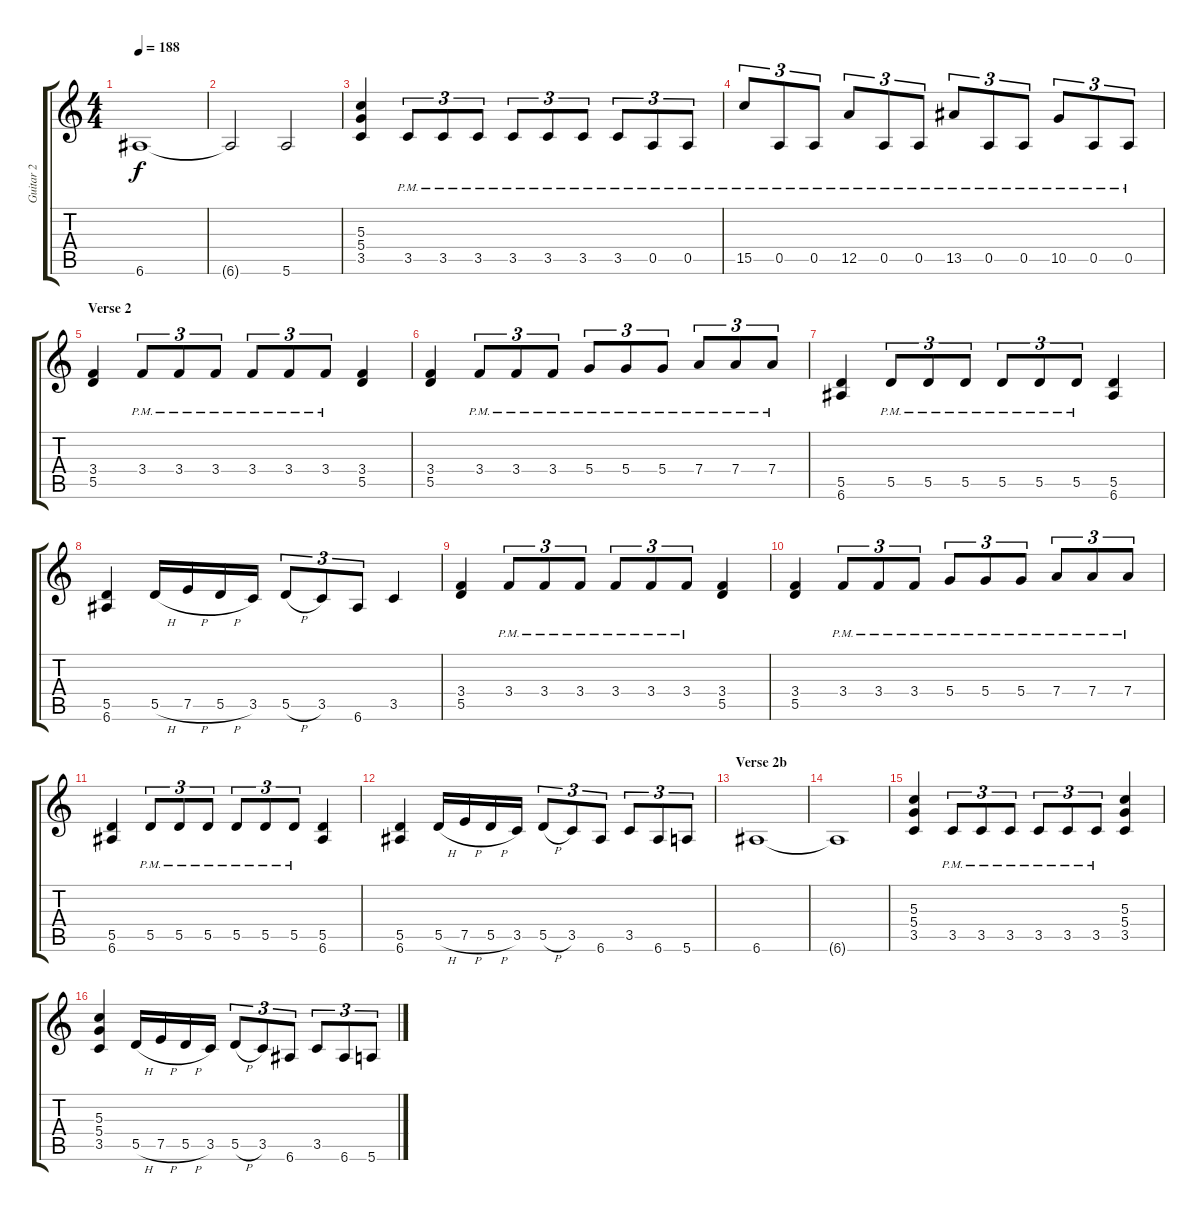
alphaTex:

\track ("Guitar 2" "Guitar 2") {instrument distortionguitar}
\staff {score tabs}
\tuning (E4 B3 G3 D3 A2 E2) {hide}
\ts (4 4)
\tempo 188
\clef g2
\ks c
6.6.1{dy f} |
6.6{t}.2 5.6.2 |
(5.3 5.4 3.5).4 3.5{pm}.8{tu (3 2)} 3.5{pm}.8{tu (3 2)} 3.5{pm}.8{tu (3 2)} 3.5{pm}.8{tu (3 2)} 3.5{pm}.8{tu (3 2)} 3.5{pm}.8{tu (3 2)} 3.5{pm}.8{tu (3 2)} 0.5{pm}.8{tu (3 2)} 0.5{pm}.8{tu (3 2)} |
15.5{pm}.8{tu (3 2)} 0.5{pm}.8{tu (3 2)} 0.5{pm}.8{tu (3 2)} 12.5{pm}.8{tu (3 2)} 0.5{pm}.8{tu (3 2)} 0.5{pm}.8{tu (3 2)} 13.5{pm}.8{tu (3 2)} 0.5{pm}.8{tu (3 2)} 0.5{pm}.8{tu (3 2)} 10.5{pm}.8{tu (3 2)} 0.5{pm}.8{tu (3 2)} 0.5{pm}.8{tu (3 2)} |
\section ("" "Verse 2")
(3.4 5.5).4 3.4{pm}.8{tu (3 2)} 3.4{pm}.8{tu (3 2)} 3.4{pm}.8{tu (3 2)} 3.4{pm}.8{tu (3 2)} 3.4{pm}.8{tu (3 2)} 3.4{pm}.8{tu (3 2)} (3.4 5.5).4 |
(3.4 5.5).4 3.4{pm}.8{tu (3 2)} 3.4{pm}.8{tu (3 2)} 3.4{pm}.8{tu (3 2)} 5.4{pm}.8{tu (3 2)} 5.4{pm}.8{tu (3 2)} 5.4{pm}.8{tu (3 2)} 7.4{pm}.8{tu (3 2)} 7.4{pm}.8{tu (3 2)} 7.4{pm}.8{tu (3 2)} |
(5.5 6.6).4 5.5{pm}.8{tu (3 2)} 5.5{pm}.8{tu (3 2)} 5.5{pm}.8{tu (3 2)} 5.5{pm}.8{tu (3 2)} 5.5{pm}.8{tu (3 2)} 5.5{pm}.8{tu (3 2)} (5.5 6.6).4 |
(5.5 6.6).4 5.5{h}.16 7.5{h}.16 5.5{h}.16 3.5.16 5.5{h}.8{tu (3 2)} 3.5.8{tu (3 2)} 6.6.8{tu (3 2)} 3.5.4 |
(3.4 5.5).4 3.4{pm}.8{tu (3 2)} 3.4{pm}.8{tu (3 2)} 3.4{pm}.8{tu (3 2)} 3.4{pm}.8{tu (3 2)} 3.4{pm}.8{tu (3 2)} 3.4{pm}.8{tu (3 2)} (3.4 5.5).4 |
(3.4 5.5).4 3.4{pm}.8{tu (3 2)} 3.4{pm}.8{tu (3 2)} 3.4{pm}.8{tu (3 2)} 5.4{pm}.8{tu (3 2)} 5.4{pm}.8{tu (3 2)} 5.4{pm}.8{tu (3 2)} 7.4{pm}.8{tu (3 2)} 7.4{pm}.8{tu (3 2)} 7.4{pm}.8{tu (3 2)} |
(5.5 6.6).4 5.5{pm}.8{tu (3 2)} 5.5{pm}.8{tu (3 2)} 5.5{pm}.8{tu (3 2)} 5.5{pm}.8{tu (3 2)} 5.5{pm}.8{tu (3 2)} 5.5{pm}.8{tu (3 2)} (5.5 6.6).4 |
(5.5 6.6).4 5.5{h}.16 7.5{h}.16 5.5{h}.16 3.5.16 5.5{h}.8{tu (3 2)} 3.5.8{tu (3 2)} 6.6.8{tu (3 2)} 3.5.8{tu (3 2)} 6.6.8{tu (3 2)} 5.6.8{tu (3 2)} |
\section ("" "Verse 2b")
6.6.1 |
6.6{t}.1 |
(5.3 5.4 3.5).4 3.5{pm}.8{tu (3 2)} 3.5{pm}.8{tu (3 2)} 3.5{pm}.8{tu (3 2)} 3.5{pm}.8{tu (3 2)} 3.5{pm}.8{tu (3 2)} 3.5{pm}.8{tu (3 2)} (5.3 5.4 3.5).4 |
(5.3 5.4 3.5).4 5.5{h}.16 7.5{h}.16 5.5{h}.16 3.5.16 5.5{h}.8{tu (3 2)} 3.5.8{tu (3 2)} 6.6.8{tu (3 2)} 3.5.8{tu (3 2)} 6.6.8{tu (3 2)} 5.6.8{tu (3 2)}
